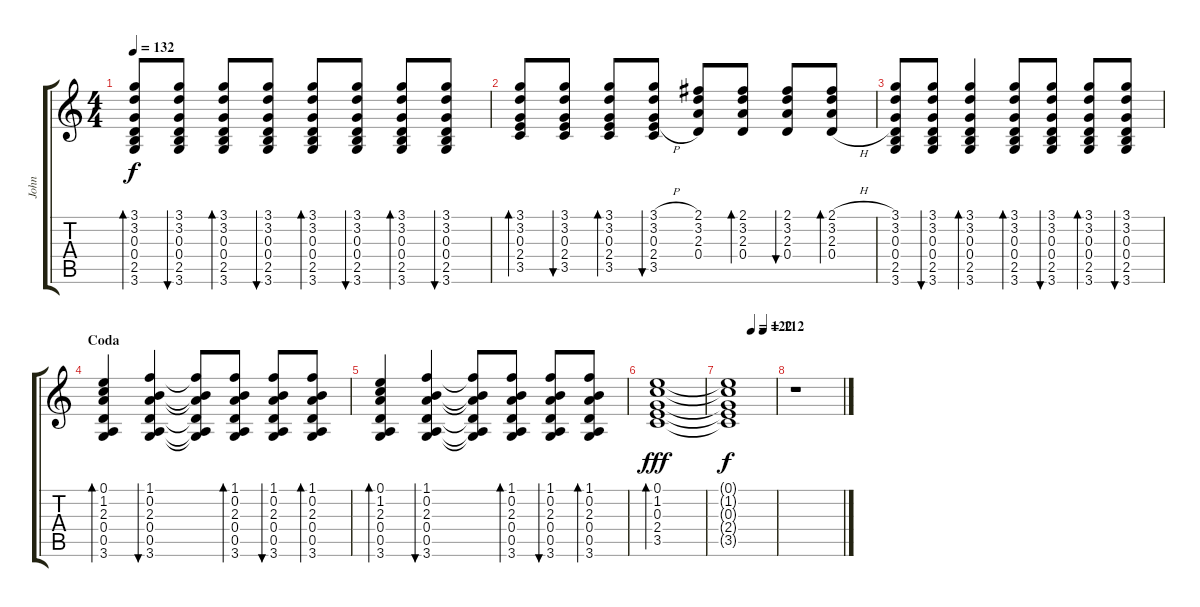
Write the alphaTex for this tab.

\track ("John" "John") {instrument acousticguitarsteel}
\staff {score tabs}
\tuning (E4 B3 G3 D3 A2 E2) {hide}
\ts (4 4)
\tempo 132
\clef g2
\ks c
(3.1 3.2 0.3 0.4 2.5 3.6).8{bd 30 dy f} (3.1 3.2 0.3 0.4 2.5 3.6).8{bu 30} (3.1 3.2 0.3 0.4 2.5 3.6).8{bd 30} (3.1 3.2 0.3 0.4 2.5 3.6).8{bu 30} (3.1 3.2 0.3 0.4 2.5 3.6).8{bd 30} (3.1 3.2 0.3 0.4 2.5 3.6).8{bu 30} (3.1 3.2 0.3 0.4 2.5 3.6).8{bd 30} (3.1 3.2 0.3 0.4 2.5 3.6).8{bu 30} |
(3.1 3.2 0.3 2.4 3.5).8{bd 30} (3.1 3.2 0.3 2.4 3.5).8{bu 30} (3.1 3.2 0.3 2.4 3.5).8{bd 30} (3.1{h} 3.2{h} 0.3{h} 2.4{h} 3.5).8{bu 30} (2.1 3.2 2.3 0.4).8 (2.1 3.2 2.3 0.4).8{bd 30} (2.1 3.2 2.3 0.4).8{bu 30} (2.1{h} 3.2{h} 2.3{h} 0.4{h}).8{bd 30} |
(3.1 3.2 0.3 0.4 2.5 3.6).8 (3.1 3.2 0.3 0.4 2.5 3.6).8{bu 30} (3.1 3.2 0.3 0.4 2.5 3.6).4{bd 30} (3.1 3.2 0.3 0.4 2.5 3.6).8{bd 30} (3.1 3.2 0.3 0.4 2.5 3.6).8{bu 30} (3.1 3.2 0.3 0.4 2.5 3.6).8{bd 30} (3.1 3.2 0.3 0.4 2.5 3.6).8{bu 30} |
\section ("" "Coda")
(0.1 1.2 2.3 0.4 0.5 3.6).4{bd 60} (1.1 0.2 2.3 0.4 0.5 3.6).4{bu 60} (1.1{t} 0.2{t} 2.3{t} 0.4{t} 0.5{t} 3.6{t}).8 (1.1 0.2 2.3 0.4 0.5 3.6).8{bd 60} (1.1 0.2 2.3 0.4 0.5 3.6).8{bu 60} (1.1 0.2 2.3 0.4 0.5 3.6).8{bd 60} |
(0.1 1.2 2.3 0.4 0.5 3.6).4{bd 60} (1.1 0.2 2.3 0.4 0.5 3.6).4{bu 60} (1.1{t} 0.2{t} 2.3{t} 0.4{t} 0.5{t} 3.6{t}).8 (1.1 0.2 2.3 0.4 0.5 3.6).8{bd 60} (1.1 0.2 2.3 0.4 0.5 3.6).8{bu 60} (1.1 0.2 2.3 0.4 0.5 3.6).8{bd 60} |
(0.1 1.2 0.3 2.4 3.5).1{bd 60 dy fff} |
\tempo (122 0.5)
\tempo (112 0.75)
(0.1{t} 1.2{t} 0.3{t} 2.4{t} 3.5{t}).1{dy f} |
r.1
